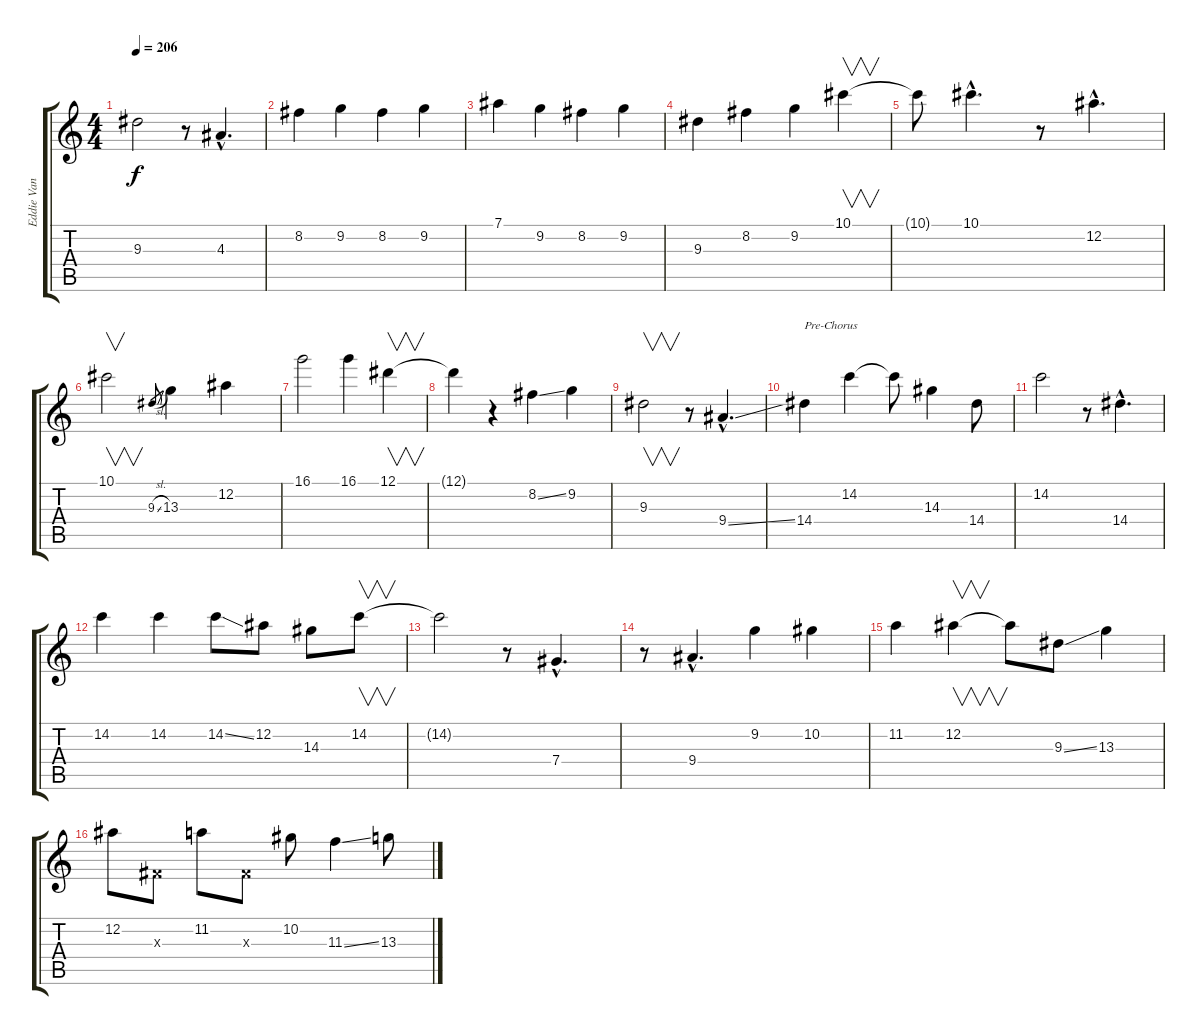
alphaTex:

\track ("Eddie Van Halen slide" "Eddie Van ") {instrument electricguitarjazz}
\staff {score tabs}
\tuning (Eb4 Bb3 Gb3 Db3 Ab2 Eb2) {hide}
\ts (4 4)
\tempo 206
\clef g2
\ks c
9.3{t}.2{dy f} r.8 4.3{hac}.4{d} |
8.2.4 9.2.4 8.2.4 9.2.4 |
7.1.4 9.2.4 8.2.4 9.2.4 |
9.3.4 8.2.4 9.2.4 10.1.4{v} |
10.1{t}.8 10.1{hac}.4{d} r.8 12.2{hac}.4{d} |
10.1.2{v} 9.3{sl}.8{gr} 13.3.4 12.2.4 |
16.1.2 16.1.4 12.1.4{v} |
12.1{t}.4 r.4 8.2{ss}.4 9.2.4 |
9.3.2{v} r.8 9.4{ss hac}.4{d} |
14.4.4{txt "Pre-Chorus"} 14.2.4 14.2{t}.8 14.3.4 14.4.8 |
14.2.2 r.8 14.4{hac}.4{d} |
14.2.4 14.2.4 14.2{ss}.8 12.2.8 14.3.8 14.2.8{v} |
14.2{t}.2 r.8 7.4{hac}.4{d} |
r.8 9.4{hac}.4{d} 9.2.4 10.2.4 |
11.2.4 12.2.4{v} 12.2{t}.8 9.3{ss}.8 13.3.4 |
12.2.8 0.3{x}.8 11.2.8 0.3{x}.8 10.2.8 11.3{ss}.4 13.3.8
